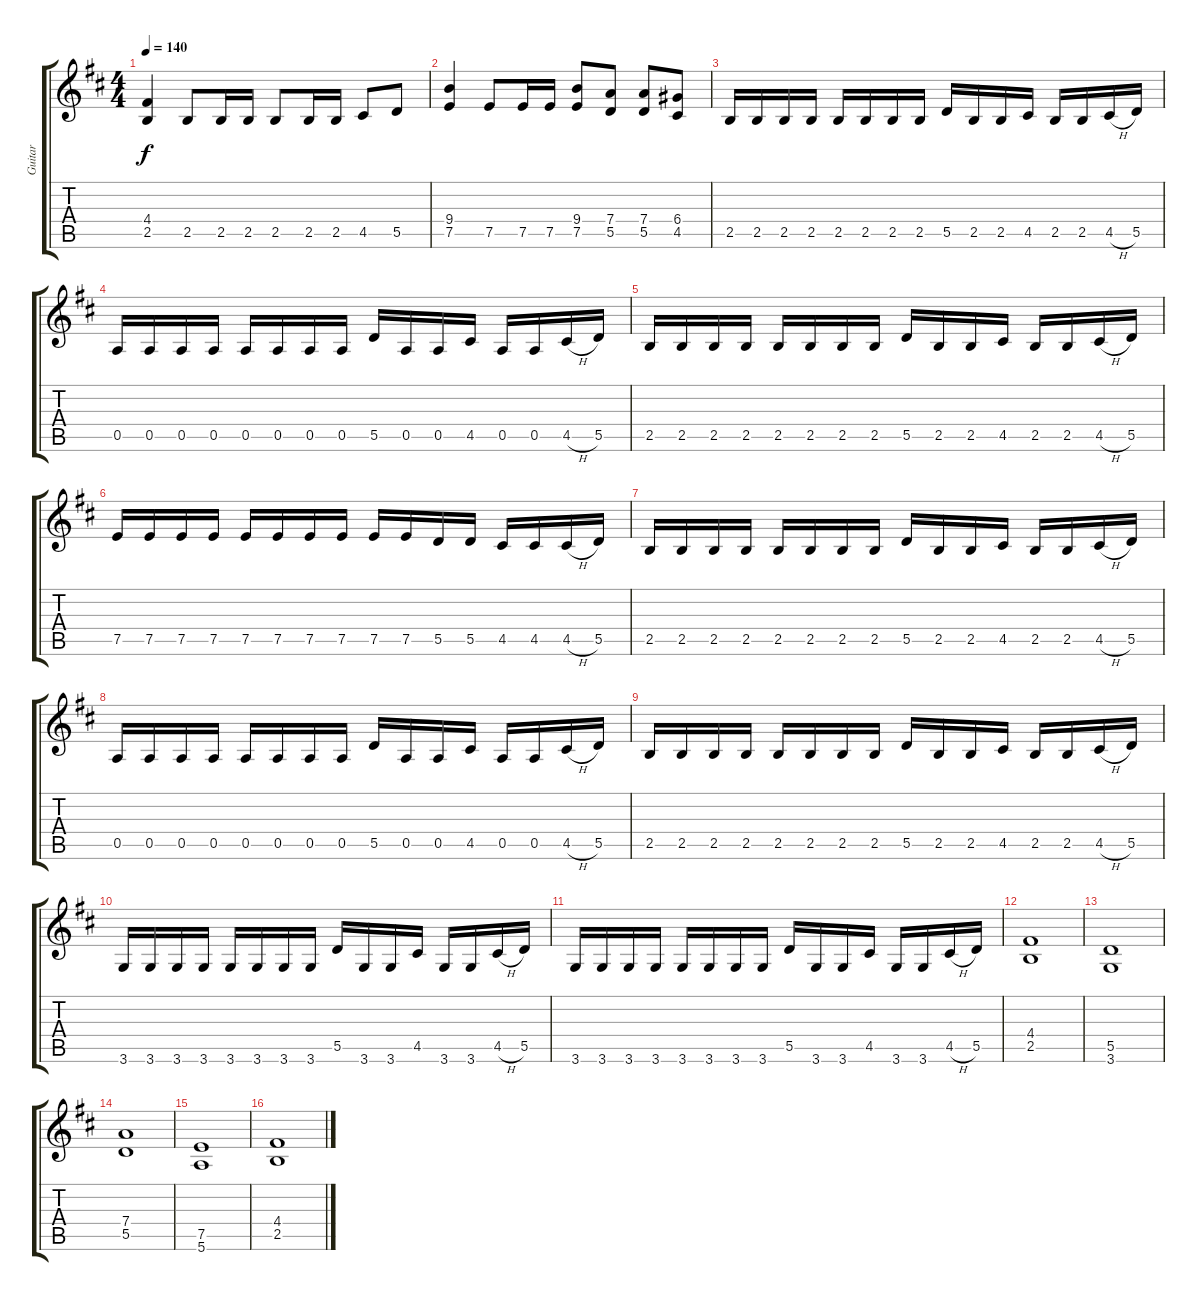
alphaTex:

\track ("Guitar" "Guitar") {instrument overdrivenguitar}
\staff {score tabs}
\tuning (E4 B3 G3 D3 A2 E2) {hide}
\ts (4 4)
\tempo 140
\clef g2
\ks bminor
(4.4 2.5).4{dy f} 2.5.8 2.5.16 2.5.16 2.5.8 2.5.16 2.5.16 4.5.8 5.5.8 |
(9.4 7.5).4 7.5.8 7.5.16 7.5.16 (9.4 7.5).8 (7.4 5.5).8 (7.4 5.5).8 (6.4 4.5).8 |
2.5.16 2.5.16 2.5.16 2.5.16 2.5.16 2.5.16 2.5.16 2.5.16 5.5.16 2.5.16 2.5.16 4.5.16 2.5.16 2.5.16 4.5{h}.16 5.5.16 |
0.5.16 0.5.16 0.5.16 0.5.16 0.5.16 0.5.16 0.5.16 0.5.16 5.5.16 0.5.16 0.5.16 4.5.16 0.5.16 0.5.16 4.5{h}.16 5.5.16 |
2.5.16 2.5.16 2.5.16 2.5.16 2.5.16 2.5.16 2.5.16 2.5.16 5.5.16 2.5.16 2.5.16 4.5.16 2.5.16 2.5.16 4.5{h}.16 5.5.16 |
7.5.16 7.5.16 7.5.16 7.5.16 7.5.16 7.5.16 7.5.16 7.5.16 7.5.16 7.5.16 5.5.16 5.5.16 4.5.16 4.5.16 4.5{h}.16 5.5.16 |
2.5.16 2.5.16 2.5.16 2.5.16 2.5.16 2.5.16 2.5.16 2.5.16 5.5.16 2.5.16 2.5.16 4.5.16 2.5.16 2.5.16 4.5{h}.16 5.5.16 |
0.5.16 0.5.16 0.5.16 0.5.16 0.5.16 0.5.16 0.5.16 0.5.16 5.5.16 0.5.16 0.5.16 4.5.16 0.5.16 0.5.16 4.5{h}.16 5.5.16 |
2.5.16 2.5.16 2.5.16 2.5.16 2.5.16 2.5.16 2.5.16 2.5.16 5.5.16 2.5.16 2.5.16 4.5.16 2.5.16 2.5.16 4.5{h}.16 5.5.16 |
3.6.16 3.6.16 3.6.16 3.6.16 3.6.16 3.6.16 3.6.16 3.6.16 5.5.16 3.6.16 3.6.16 4.5.16 3.6.16 3.6.16 4.5{h}.16 5.5.16 |
3.6.16 3.6.16 3.6.16 3.6.16 3.6.16 3.6.16 3.6.16 3.6.16 5.5.16 3.6.16 3.6.16 4.5.16 3.6.16 3.6.16 4.5{h}.16 5.5.16 |
(4.4 2.5).1 |
(5.5 3.6).1 |
(7.4 5.5).1 |
(7.5 5.6).1 |
(4.4 2.5).1
